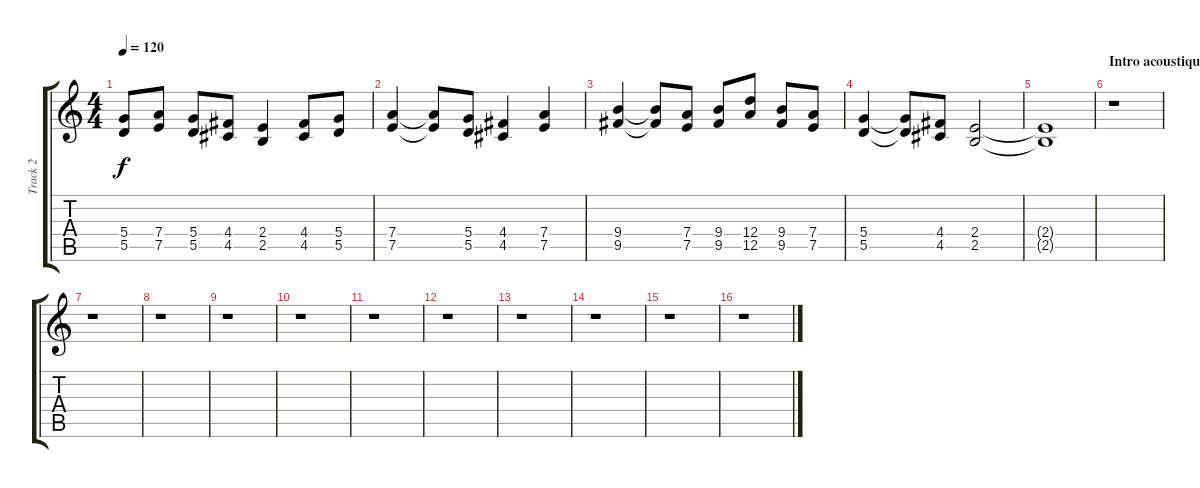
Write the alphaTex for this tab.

\track ("Track 2" "Track 2") {instrument distortionguitar}
\staff {score tabs}
\tuning (E4 B3 G3 D3 A2 E2) {hide}
\ts (4 4)
\tempo 120
\clef g2
\ks c
(5.4 5.5).8{dy f} (7.4 7.5).8 (5.4 5.5).8 (4.4 4.5).8 (2.4 2.5).4 (4.4 4.5).8 (5.4 5.5).8 |
(7.4 7.5).4 (7.4{t} 7.5{t}).8 (5.4 5.5).8 (4.4 4.5).4 (7.4 7.5).4 |
(9.4 9.5).4 (9.4{t} 9.5{t}).8 (7.4 7.5).8 (9.4 9.5).8 (12.4 12.5).8 (9.4 9.5).8 (7.4 7.5).8 |
(5.4 5.5).4 (5.4{t} 5.5{t}).8 (4.4 4.5).8 (2.4 2.5).2 |
(2.4{t} 2.5{t}).1 |
\section ("" "Intro acoustique")
r.1 |
r.1 |
r.1 |
r.1 |
r.1 |
r.1 |
r.1 |
r.1 |
r.1 |
r.1 |
r.1
